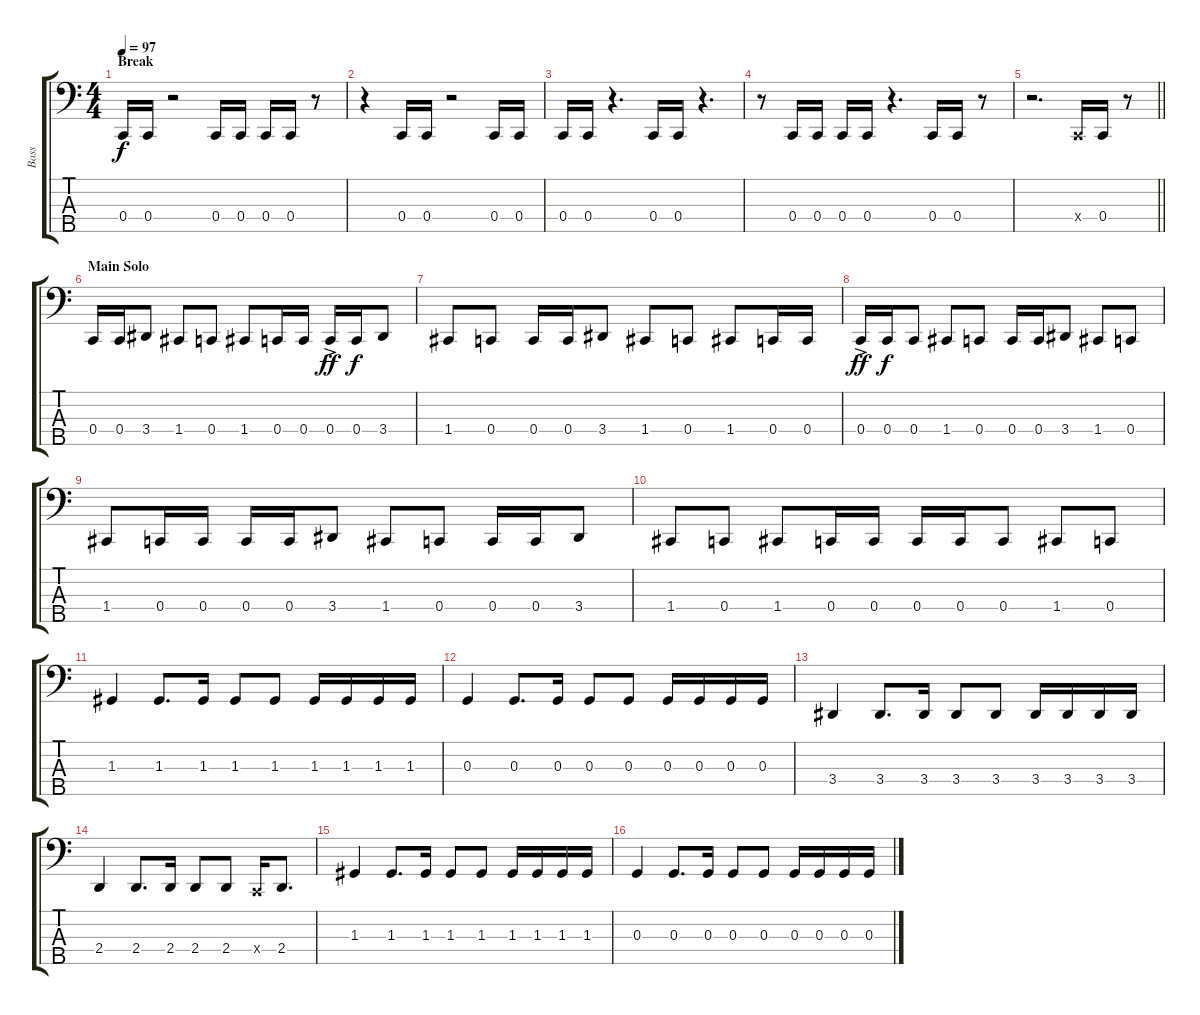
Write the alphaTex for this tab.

\track ("Bass" "Bass") {instrument electricbassfinger}
\staff {score tabs}
\tuning (F2 C2 G1 C1 A0) {hide}
\ts (4 4)
\section ("" "Break")
\tempo 97
\clef f4
\ks c
0.4.16{dy f} 0.4.16 r.2 0.4.16 0.4.16 0.4.16 0.4.16 r.8 |
r.4 0.4.16 0.4.16 r.2 0.4.16 0.4.16 |
0.4.16 0.4.16 r.4{d} 0.4.16 0.4.16 r.4{d} |
r.8 0.4.16 0.4.16 0.4.16 0.4.16 r.4{d} 0.4.16 0.4.16 r.8 |
\barLineRight lightlight
r.2{d} 0.4{x}.16 0.4.16 r.8 |
\section ("" "Main Solo")
0.4.16 0.4.16 3.4.8 1.4.8 0.4.8 1.4.8 0.4.16 0.4.16 0.4{ac}.16{dy ff} 0.4.16{dy f} 3.4.8 |
1.4.8 0.4.8 0.4.16 0.4.16 3.4.8 1.4.8 0.4.8 1.4.8 0.4.16 0.4.16 |
0.4{ac}.16{dy ff} 0.4.16{dy f} 0.4.8 1.4.8 0.4.8 0.4.16 0.4.16 3.4.8 1.4.8 0.4.8 |
1.4.8 0.4.16 0.4.16 0.4.16 0.4.16 3.4.8 1.4.8 0.4.8 0.4.16 0.4.16 3.4.8 |
1.4.8 0.4.8 1.4.8 0.4.16 0.4.16 0.4.16 0.4.16 0.4.8 1.4.8 0.4.8 |
1.3.4 1.3.8{d} 1.3.16 1.3.8 1.3.8 1.3.16 1.3.16 1.3.16 1.3.16 |
0.3.4 0.3.8{d} 0.3.16 0.3.8 0.3.8 0.3.16 0.3.16 0.3.16 0.3.16 |
3.4.4 3.4.8{d} 3.4.16 3.4.8 3.4.8 3.4.16 3.4.16 3.4.16 3.4.16 |
2.4.4 2.4.8{d} 2.4.16 2.4.8 2.4.8 0.4{x}.16 2.4.8{d} |
1.3.4 1.3.8{d} 1.3.16 1.3.8 1.3.8 1.3.16 1.3.16 1.3.16 1.3.16 |
0.3.4 0.3.8{d} 0.3.16 0.3.8 0.3.8 0.3.16 0.3.16 0.3.16 0.3.16
